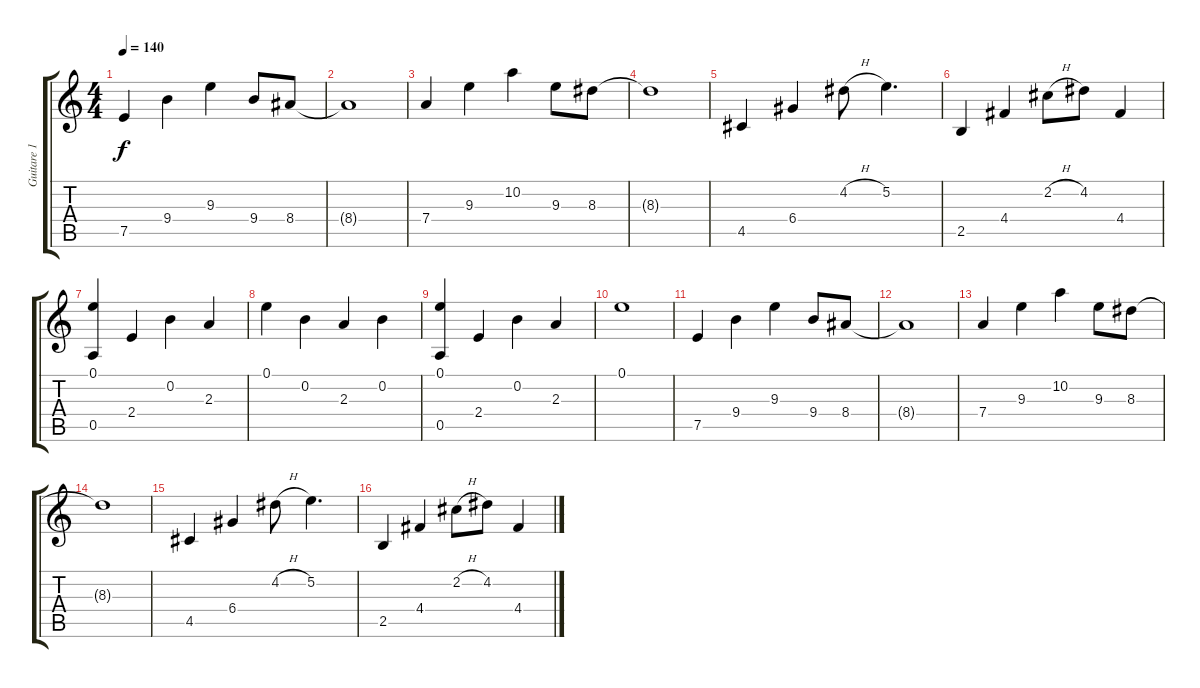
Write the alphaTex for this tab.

\track ("Guitare 1" "Guitare 1") {instrument acousticguitarnylon}
\staff {score tabs}
\tuning (E4 B3 G3 D3 A2 E2) {hide}
\ts (4 4)
\tempo 140
\clef g2
\ks c
7.5.4{dy f instrument acousticguitarnylon} 9.4.4 9.3.4 9.4.8 8.4.8 |
8.4{t}.1 |
7.4.4 9.3.4 10.2.4 9.3.8 8.3.8 |
8.3{t}.1 |
4.5.4 6.4.4 4.2{h}.8 5.2.4{d} |
2.5.4 4.4.4 2.2{h}.8 4.2.8 4.4.4 |
(0.1 0.5).4 2.4.4 0.2.4 2.3.4 |
0.1.4 0.2.4 2.3.4 0.2.4 |
(0.1 0.5).4 2.4.4 0.2.4 2.3.4 |
0.1.1 |
7.5.4 9.4.4 9.3.4 9.4.8 8.4.8 |
8.4{t}.1 |
7.4.4 9.3.4 10.2.4 9.3.8 8.3.8 |
8.3{t}.1 |
4.5.4 6.4.4 4.2{h}.8 5.2.4{d} |
2.5.4 4.4.4 2.2{h}.8 4.2.8 4.4.4
